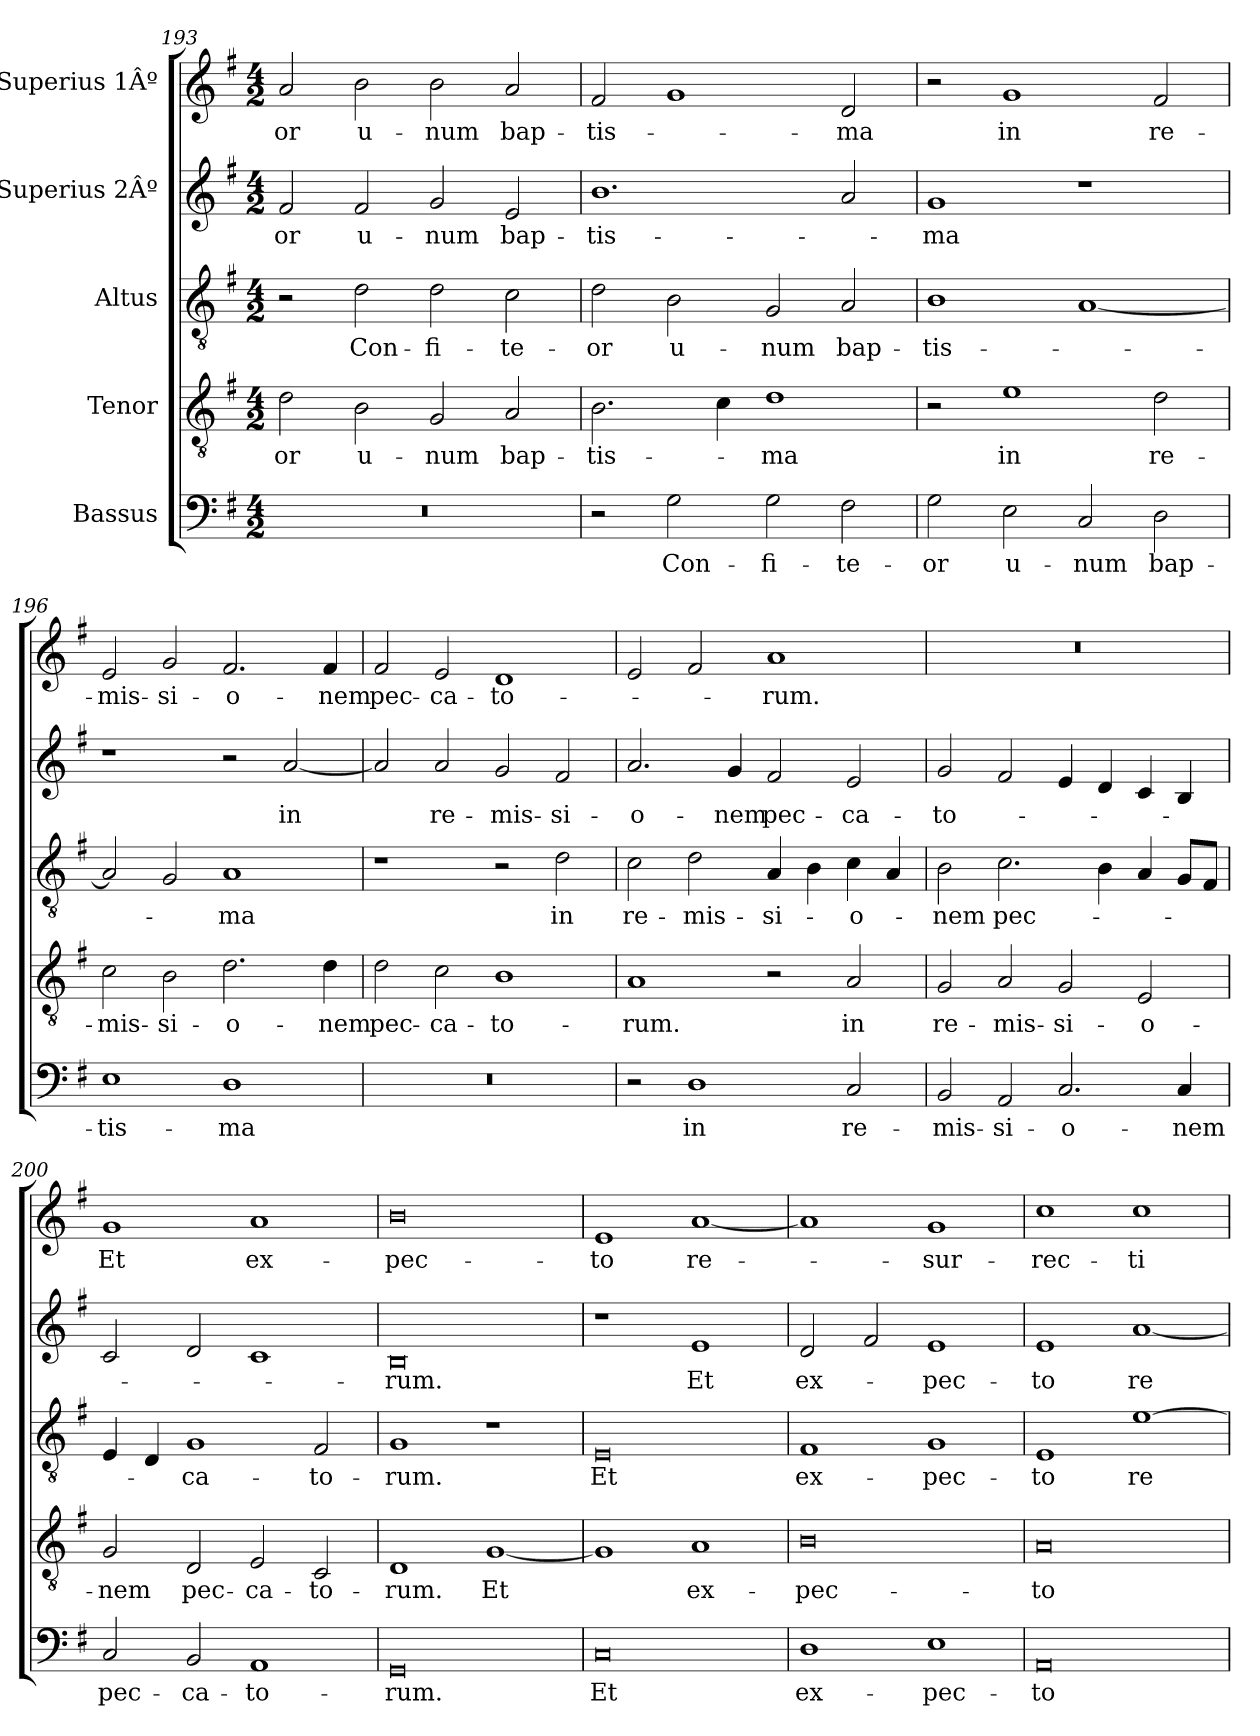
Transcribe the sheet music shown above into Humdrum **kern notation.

**kern	**text	**kern	**text	**kern	**text	**kern	**text	**kern	**text
*part5	*part5	*part4	*part4	*part3	*part3	*part2	*part2	*part1	*part1
*staff5	*staff5	*staff4	*staff4	*staff3	*staff3	*staff2	*staff2	*staff1	*staff1
*I"Bassus	*	*I"Tenor	*	*I"Altus	*	*I"Superius 2Âº	*	*I"Superius 1Âº	*
*clefF4	*	*clefGv2	*	*clefGv2	*	*clefG2	*	*clefG2	*
*k[f#]	*	*k[f#]	*	*k[f#]	*	*k[f#]	*	*k[f#]	*
*M4/2	*	*M4/2	*	*M4/2	*	*M4/2	*	*M4/2	*
=193	=193	=193	=193	=193	=193	=193	=193	=193	=193
0r	.	2d\	-or	2r	.	2f#/	-or	2a/	-or
.	.	2B\	u-	2d\	Con-	2f#/	u-	2b\	u-
.	.	2G/	-num	2d\	-fi-	2g/	-num	2b\	-num
.	.	2A/	bap-	2c\	-te-	2e/	bap-	2a/	bap-
=194	=194	=194	=194	=194	=194	=194	=194	=194	=194
2r	.	2.B\	-tis-	2d\	-or	1.b\	-tis-	2f#/	-tis-
2G\	Con-	.	.	2B\	u-	.	.	1g/	.
.	.	4c\	.	.	.	.	.	.	.
2G\	-fi-	1d\	-ma	2G/	-num	.	.	.	.
2F#\	-te-	.	.	2A/	bap-	2a/	.	2d/	-ma
=195	=195	=195	=195	=195	=195	=195	=195	=195	=195
2G\	-or	2r	.	1B\	-tis-	1g/	-ma	2r	.
2E\	u-	1e\	in	.	.	.	.	1g/	in
2C/	-num	.	.	[1A/	.	1r	.	.	.
2D\	bap-	2d\	re-	.	.	.	.	2f#/	re-
=196	=196	=196	=196	=196	=196	=196	=196	=196	=196
1E\	-tis-	2c\	-mis-	2A/]	.	1r	.	2e/	-mis-
.	.	2B\	-si-	2G/	.	.	.	2g/	-si-
1D\	-ma	2.d\	-o-	1A/	-ma	2r	.	2.f#/	-o-
.	.	.	.	.	.	[2a/	in	.	.
.	.	4d\	-nem	.	.	.	.	4f#/	-nem
=197	=197	=197	=197	=197	=197	=197	=197	=197	=197
0r	.	2d\	pec-	1r	.	2a/]	.	2f#/	pec-
.	.	2c\	-ca-	.	.	2a/	re-	2e/	-ca-
.	.	1B\	-to-	2r	.	2g/	-mis-	1d/	-to-
.	.	.	.	2d\	in	2f#/	-si-	.	.
=198	=198	=198	=198	=198	=198	=198	=198	=198	=198
2r	.	1A/	-rum.	2c\	re-	2.a/	-o-	2e/	.
1D\	in	.	.	2d\	-mis-	.	.	2f#/	.
.	.	.	.	.	.	4g/	-nem	.	.
.	.	2r	.	4A/	-si-	2f#/	pec-	1a/	-rum.
.	.	.	.	4B\	.	.	.	.	.
2C/	re-	2A/	in	4c\	-o-	2e/	-ca-	.	.
.	.	.	.	4A/	.	.	.	.	.
=199	=199	=199	=199	=199	=199	=199	=199	=199	=199
2BB/	-mis-	2G/	re-	2B\	-nem	2g/	-to-	0r	.
2AA/	-si-	2A/	-mis-	2.c\	pec-	2f#/	.	.	.
2.C/	-o-	2G/	-si-	.	.	4e/	.	.	.
.	.	.	.	4B\	.	4d/	.	.	.
.	.	2E/	-o-	4A/	.	4c/	.	.	.
4C/	-nem	.	.	8G/L	.	4B/	.	.	.
.	.	.	.	8F#/J	.	.	.	.	.
=200	=200	=200	=200	=200	=200	=200	=200	=200	=200
2C/	pec-	2G/	-nem	4E/	.	2c/	.	1g/	Et
.	.	.	.	4D/	.	.	.	.	.
2BB/	-ca-	2D/	pec-	1G/	-ca-	2d/	.	.	.
1AA/	-to-	2E/	-ca-	.	.	1c/	.	1a/	ex-
.	.	2C/	-to-	2F#/	-to-	.	.	.	.
=201	=201	=201	=201	=201	=201	=201	=201	=201	=201
0GG/	-rum.	1D/	-rum.	1G/	-rum.	0B/	-rum.	0b\	-pec-
.	.	[1G/	Et	1r	.	.	.	.	.
=202	=202	=202	=202	=202	=202	=202	=202	=202	=202
0C/	Et	1G/]	.	0E/	Et	1r	.	1e/	-to
.	.	1A/	ex-	.	.	1e/	Et	[1a/	re-
=203	=203	=203	=203	=203	=203	=203	=203	=203	=203
1D\	ex-	0B\	-pec-	1F#/	ex-	2d/	ex-	1a/]	.
.	.	.	.	.	.	2f#/	.	.	.
1E\	-pec-	.	.	1G/	-pec-	1e/	-pec-	1g/	-sur-
=204	=204	=204	=204	=204	=204	=204	=204	=204	=204
0AA/	-to	0A/	-to	1E/	-to	1e/	-to	1cc\	-rec-
.	.	.	.	[1e\	re-	[1a/	re-	1cc\	-ti-
=	=	=	=	=	=	=	=	=	=
*-	*-	*-	*-	*-	*-	*-	*-	*-	*-
